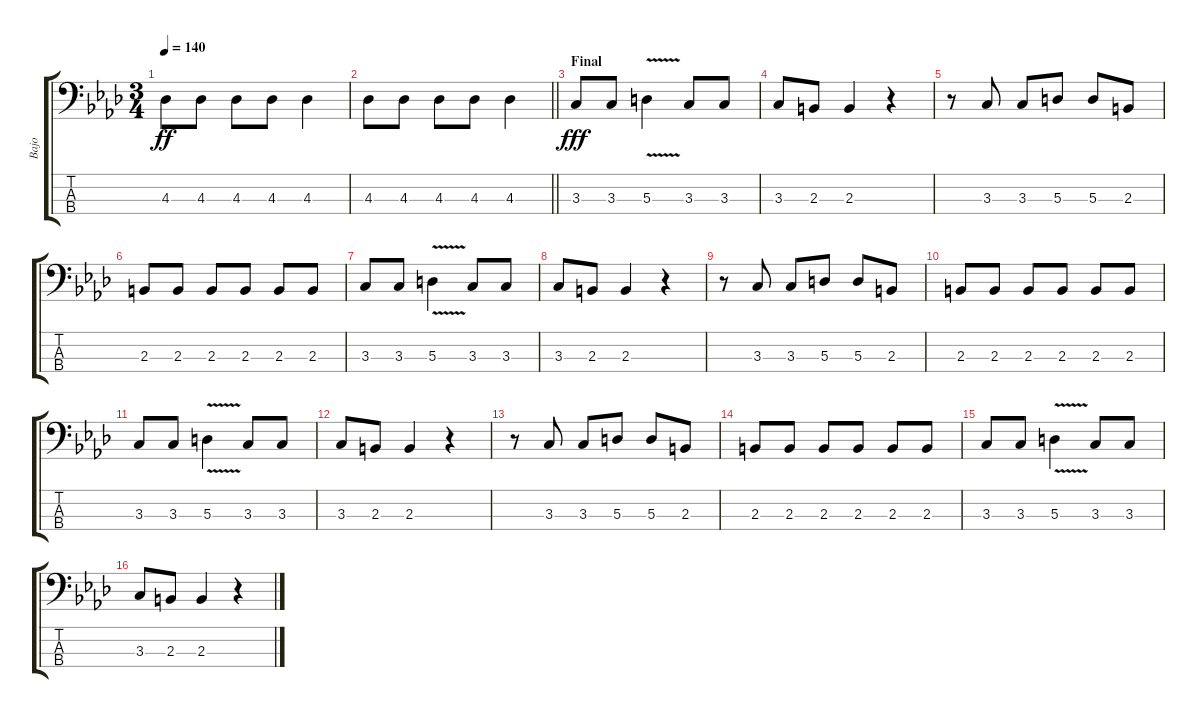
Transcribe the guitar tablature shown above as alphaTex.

\track ("Bajo" "Bajo") {instrument electricbassfinger}
\staff {score tabs}
\tuning (G2 D2 A1 E1) {hide}
\ts (3 4)
\tempo 140
\clef f4
\ks fminor
4.3.8{dy ff} 4.3.8 4.3.8 4.3.8 4.3.4 |
\barLineRight lightlight
4.3.8 4.3.8 4.3.8 4.3.8 4.3.4 |
\section ("" "Final")
3.3.8{dy fff} 3.3.8 5.3{v}.4 3.3.8 3.3.8 |
3.3.8 2.3.8 2.3.4 r.4 |
r.8 3.3.8 3.3.8 5.3.8 5.3.8 2.3.8 |
2.3.8 2.3.8 2.3.8 2.3.8 2.3.8 2.3.8 |
3.3.8 3.3.8 5.3{v}.4 3.3.8 3.3.8 |
3.3.8 2.3.8 2.3.4 r.4 |
r.8 3.3.8 3.3.8 5.3.8 5.3.8 2.3.8 |
2.3.8 2.3.8 2.3.8 2.3.8 2.3.8 2.3.8 |
3.3.8 3.3.8 5.3{v}.4 3.3.8 3.3.8 |
3.3.8 2.3.8 2.3.4 r.4 |
r.8 3.3.8 3.3.8 5.3.8 5.3.8 2.3.8 |
2.3.8 2.3.8 2.3.8 2.3.8 2.3.8 2.3.8 |
3.3.8 3.3.8 5.3{v}.4 3.3.8 3.3.8 |
3.3.8 2.3.8 2.3.4 r.4
